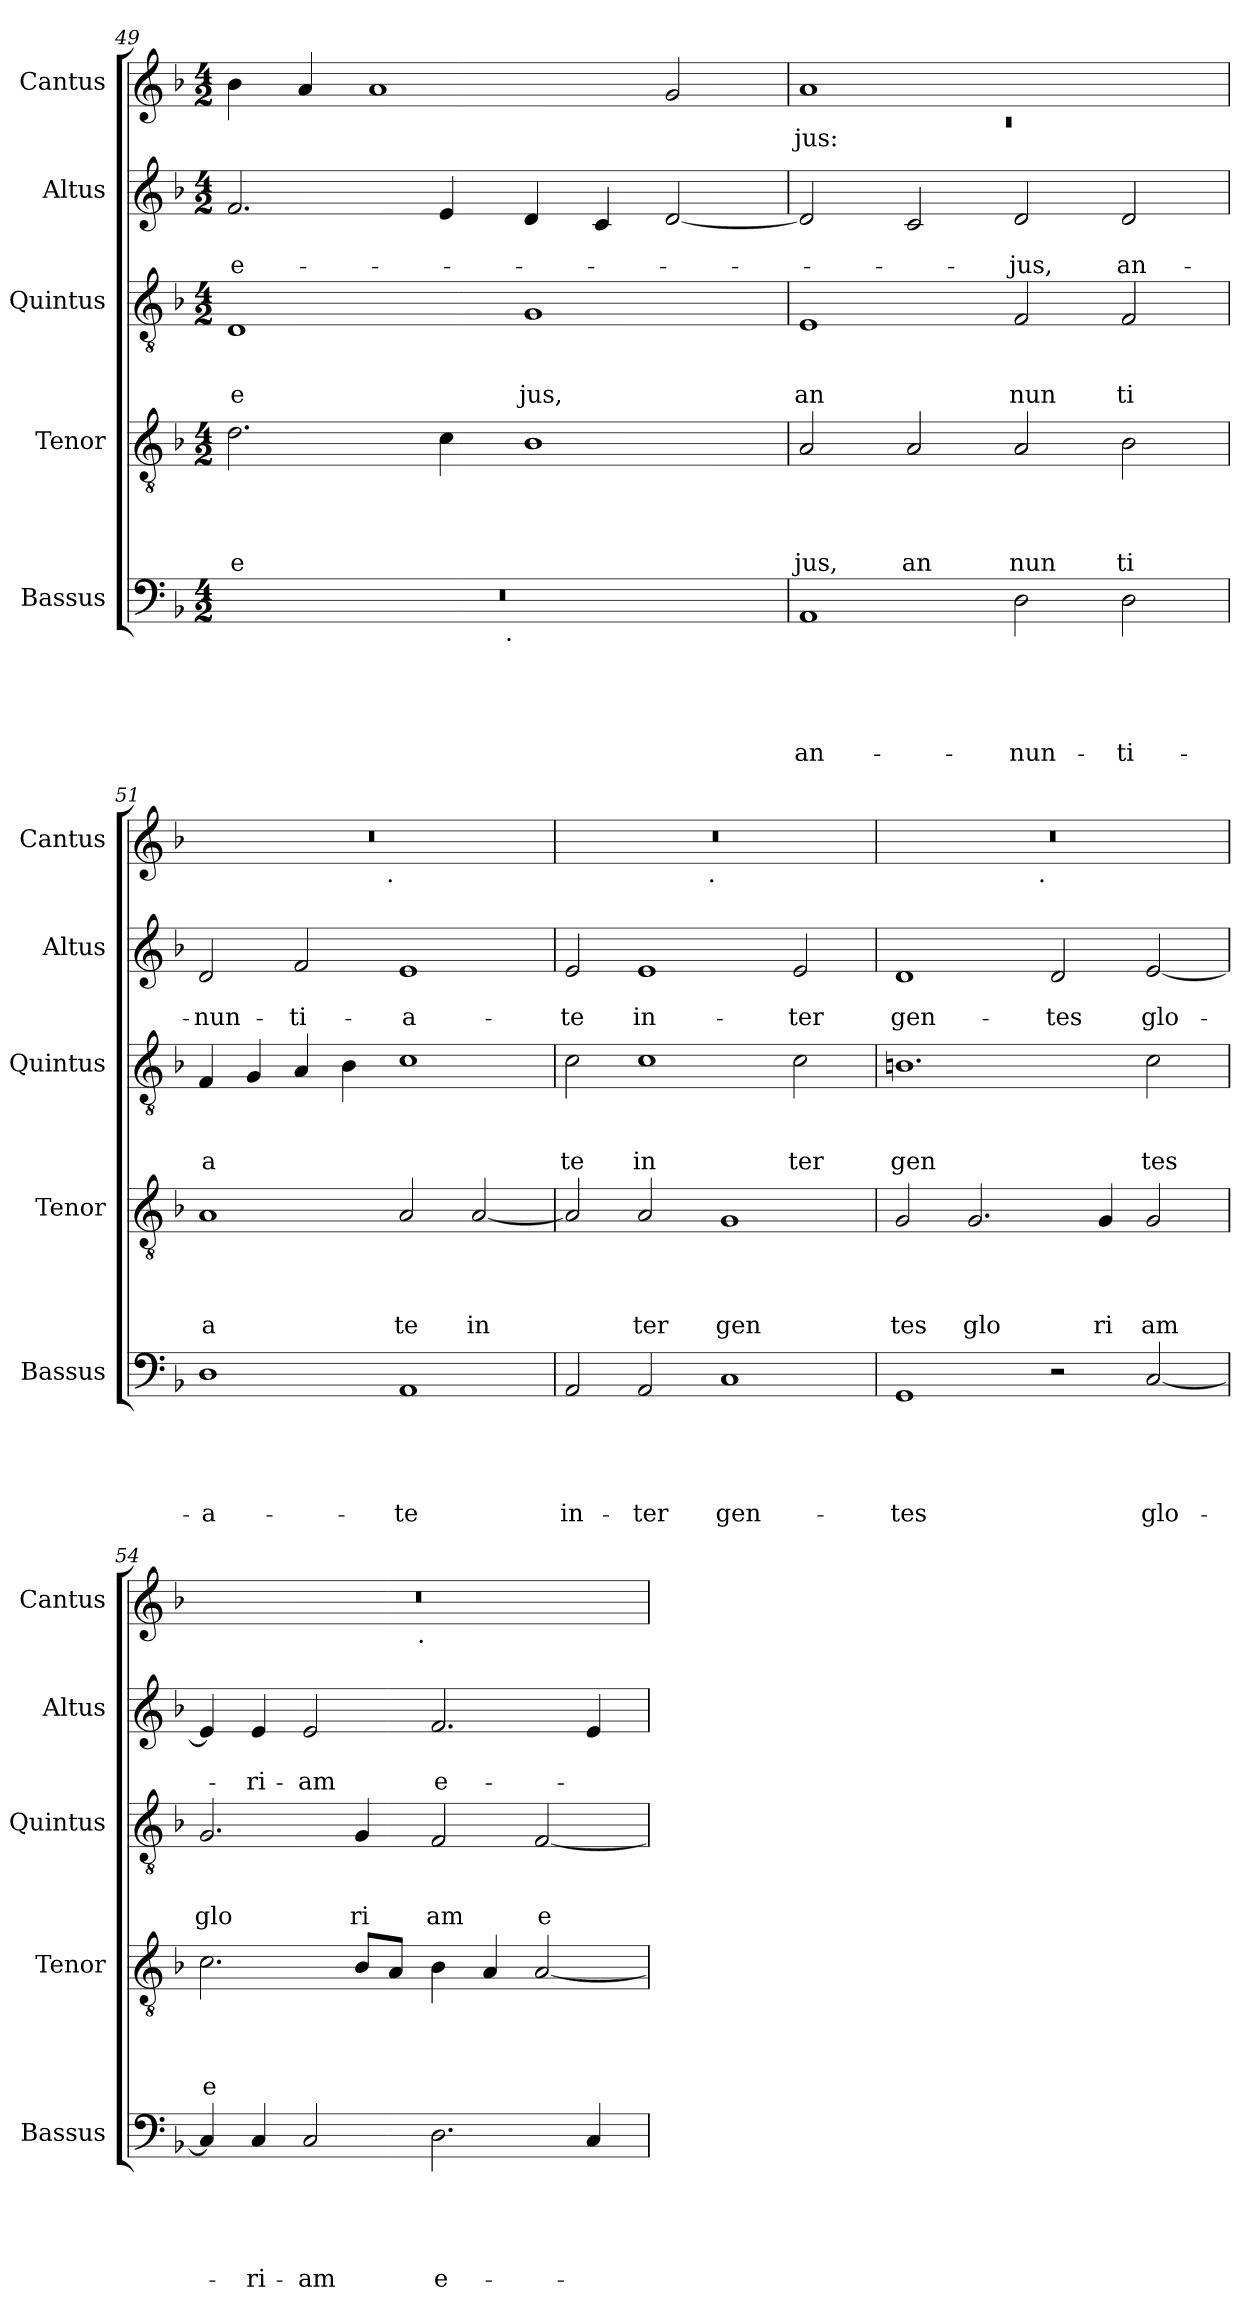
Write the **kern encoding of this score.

**kern	**text	**text	**text	**text	**text	**kern	**text	**text	**text	**text	**kern	**text	**text	**text	**kern	**text	**text	**kern	**text
*part5	*part5	*part5	*part5	*part5	*part5	*part4	*part4	*part4	*part4	*part4	*part3	*part3	*part3	*part3	*part2	*part2	*part2	*part1	*part1
*staff5	*staff5	*staff5	*staff5	*staff5	*staff5	*staff4	*staff4	*staff4	*staff4	*staff4	*staff3	*staff3	*staff3	*staff3	*staff2	*staff2	*staff2	*staff1	*staff1
*I"Bassus	*	*	*	*	*	*I"Tenor	*	*	*	*	*I"Quintus	*	*	*	*I"Altus	*	*	*I"Cantus	*
*I'Bassus	*	*	*	*	*	*I'Tenor	*	*	*	*	*I'Quintus	*	*	*	*I'Altus	*	*	*I'Cantus	*
*clefF4	*	*	*	*	*	*clefGv2	*	*	*	*	*clefGv2	*	*	*	*clefG2	*	*	*clefG2	*
*ITrd-3c-5	*	*	*	*	*	*	*	*	*	*	*ITrd-3c-5	*	*	*	*ITrd-3c-5	*	*	*ITrd-3c-5	*
*k[b-e-]	*	*	*	*	*	*k[b-]	*	*	*	*	*k[b-e-]	*	*	*	*k[b-e-]	*	*	*k[b-e-]	*
*B-:	*	*	*	*	*	*F:	*	*	*	*	*B-:	*	*	*	*B-:	*	*	*B-:	*
*M4/2	*	*	*	*	*	*M4/2	*	*	*	*	*M4/2	*	*	*	*M4/2	*	*	*M4/2	*
=49	=49	=49	=49	=49	=49	=49	=49	=49	=49	=49	=49	=49	=49	=49	=49	=49	=49	=49	=49
!	!	!	!	!	!	!	!	!	!	!LO:LY:b	!	!	!	!LO:LY:b	!	!	!LO:LY:b	!	!
*^	*	*	*	*	*	*	*	*	*	*	*	*	*	*	*	*	*	*	*
0r	2ryy	.	.	.	.	.	2.d\	.	.	.	e	1G	.	.	e	2.b-/	.	e-	4ee-\	.
.	.	.	.	.	.	.	.	.	.	.	.	.	.	.	.	.	.	.	4dd/	.
.	4...ryy	.	.	.	.	.	.	.	.	.	.	.	.	.	.	.	.	.	1dd	.
.	.	.	.	.	.	.	4c\	.	.	.	.	.	.	.	.	4a/	.	.	.	.
!	!LO:TX:b:t=.	!	!	!	!	!	!	!	!	!	!	!	!	!	!	!	!	!	!	!
.	1ryy	.	.	.	.	.	.	.	.	.	.	.	.	.	.	.	.	.	.	.
!	!	!	!	!	!	!	!	!	!	!	!	!	!	!	!LO:LY:b	!	!	!	!	!
.	.	.	.	.	.	.	1B-	.	.	.	.	1c	.	.	jus,	4g/	.	.	.	.
.	.	.	.	.	.	.	.	.	.	.	.	.	.	.	.	4f/	.	.	.	.
.	.	.	.	.	.	.	.	.	.	.	.	.	.	.	.	[<2g/	.	.	2cc/	.
.	32ryy	.	.	.	.	.	.	.	.	.	.	.	.	.	.	.	.	.	.	.
=50	=50	=50	=50	=50	=50	=50	=50	=50	=50	=50	=50	=50	=50	=50	=50	=50	=50	=50	=50	=50
*	*	*	*	*	*	*	*	*	*	*	*	*	*	*	*	*	*	*	*^	*
!	!	!	!	!	!	!LO:LY:b	!	!	!	!	!LO:LY:b	!	!	!	!LO:LY:b	!	!	!	!	!LO:N:vis=1	!LO:LY:b
*v	*v	*	*	*	*	*	*	*	*	*	*	*	*	*	*	*	*	*	*	*	*
1D	.	.	.	.	an-	2A/	.	.	.	jus,	1A	.	.	an	2g/]	.	.	1dd	0rc	-jus:
!	!	!	!	!	!	!	!	!	!	!LO:LY:b	!	!	!	!	!	!	!	!	!	!
.	.	.	.	.	.	2A/	.	.	.	an	.	.	.	.	2f/	.	.	.	.	.
!	!	!	!	!	!LO:LY:b	!	!	!	!	!LO:LY:b	!	!	!	!LO:LY:b	!	!	!LO:LY:b	!	!	!
2G\	.	.	.	.	-nun-	2A/	.	.	.	nun	2B-/	.	.	nun	2g/	.	-jus,	1ryy	.	.
!	!	!	!	!	!LO:LY:b	!	!	!	!	!LO:LY:b	!	!	!	!LO:LY:b	!	!	!LO:LY:b	!	!	!
2G\	.	.	.	.	-ti-	2B-\	.	.	.	ti	2B-/	.	.	ti	2g/	.	an-	.	.	.
=51	=51	=51	=51	=51	=51	=51	=51	=51	=51	=51	=51	=51	=51	=51	=51	=51	=51	=51	=51	=51
!	!	!	!	!	!LO:LY:b	!	!	!	!	!LO:LY:b	!	!	!	!LO:LY:b	!	!	!LO:LY:b	!	!	!
1G	.	.	.	.	-a-	1A	.	.	.	a	4B-/	.	.	a	2g/	.	-nun-	0r	2ryy	.
.	.	.	.	.	.	.	.	.	.	.	4c/	.	.	.	.	.	.	.	.	.
!	!	!	!	!	!	!	!	!	!	!	!	!	!	!	!	!	!LO:LY:b	!	!	!
.	.	.	.	.	.	.	.	.	.	.	4d/	.	.	.	2b-/	.	-ti-	.	4...ryy	.
.	.	.	.	.	.	.	.	.	.	.	4e-\	.	.	.	.	.	.	.	.	.
!	!	!	!	!	!	!	!	!	!	!	!	!	!	!	!	!	!	!	!LO:TX:b:t=.	!
.	.	.	.	.	.	.	.	.	.	.	.	.	.	.	.	.	.	.	1ryy	.
!	!	!	!	!	!LO:LY:b	!	!	!	!	!LO:LY:b	!	!	!	!	!	!	!LO:LY:b	!	!	!
1D	.	.	.	.	-te	2A/	.	.	.	te	1f	.	.	.	1a	.	-a-	.	.	.
!	!	!	!	!	!	!	!	!	!	!LO:LY:b	!	!	!	!	!	!	!	!	!	!
.	.	.	.	.	.	[<2A/	.	.	.	in	.	.	.	.	.	.	.	.	.	.
.	.	.	.	.	.	.	.	.	.	.	.	.	.	.	.	.	.	.	32ryy	.
=52	=52	=52	=52	=52	=52	=52	=52	=52	=52	=52	=52	=52	=52	=52	=52	=52	=52	=52	=52	=52
!	!	!	!	!	!LO:LY:b	!	!	!	!	!	!	!	!	!LO:LY:b	!	!	!LO:LY:b	!	!	!
2D/	.	.	.	.	in-	2A/]	.	.	.	.	2f\	.	.	te	2a/	.	-te	0r	2ryy	.
!	!	!	!	!	!LO:LY:b	!	!	!	!	!LO:LY:b	!	!	!	!LO:LY:b	!	!	!LO:LY:b	!	!	!
2D/	.	.	.	.	-ter	2A/	.	.	.	ter	1f	.	.	in	1a	.	in-	.	4...ryy	.
!	!	!	!	!	!	!	!	!	!	!	!	!	!	!	!	!	!	!	!LO:TX:b:t=.	!
.	.	.	.	.	.	.	.	.	.	.	.	.	.	.	.	.	.	.	1ryy	.
!	!	!	!	!	!LO:LY:b	!	!	!	!	!LO:LY:b	!	!	!	!	!	!	!	!	!	!
1F	.	.	.	.	gen-	1G	.	.	.	gen	.	.	.	.	.	.	.	.	.	.
!	!	!	!	!	!	!	!	!	!	!	!	!	!	!LO:LY:b	!	!	!LO:LY:b	!	!	!
.	.	.	.	.	.	.	.	.	.	.	2f\	.	.	ter	2a/	.	-ter	.	.	.
.	.	.	.	.	.	.	.	.	.	.	.	.	.	.	.	.	.	.	32ryy	.
=53	=53	=53	=53	=53	=53	=53	=53	=53	=53	=53	=53	=53	=53	=53	=53	=53	=53	=53	=53	=53
!	!	!	!	!	!LO:LY:b	!	!	!	!	!LO:LY:b	!	!	!	!LO:LY:b	!	!	!LO:LY:b	!	!	!
1C	.	.	.	.	-tes	2G/	.	.	.	tes	1.en	.	.	gen	1g	.	gen-	0r	2ryy	.
!	!	!	!	!	!	!	!	!	!	!LO:LY:b	!	!	!	!	!	!	!	!	!	!
.	.	.	.	.	.	2.G/	.	.	.	glo	.	.	.	.	.	.	.	.	4...ryy	.
!	!	!	!	!	!	!	!	!	!	!	!	!	!	!	!	!	!	!	!LO:TX:b:t=.	!
.	.	.	.	.	.	.	.	.	.	.	.	.	.	.	.	.	.	.	1ryy	.
!	!	!	!	!	!	!	!	!	!	!	!	!	!	!	!	!	!LO:LY:b	!	!	!
2r	.	.	.	.	.	.	.	.	.	.	.	.	.	.	2g/	.	-tes	.	.	.
!	!	!	!	!	!	!	!	!	!	!LO:LY:b	!	!	!	!	!	!	!	!	!	!
.	.	.	.	.	.	4G/	.	.	.	ri	.	.	.	.	.	.	.	.	.	.
!	!	!	!	!	!LO:LY:b	!	!	!	!	!LO:LY:b	!	!	!	!LO:LY:b	!	!	!LO:LY:b	!	!	!
[<2F/	.	.	.	.	glo-	2G/	.	.	.	am	2f\	.	.	tes	[<2a/	.	glo-	.	.	.
.	.	.	.	.	.	.	.	.	.	.	.	.	.	.	.	.	.	.	32ryy	.
=54	=54	=54	=54	=54	=54	=54	=54	=54	=54	=54	=54	=54	=54	=54	=54	=54	=54	=54	=54	=54
!	!	!	!	!	!	!	!	!	!	!LO:LY:b	!	!	!	!LO:LY:b	!	!	!	!	!	!
4F/]	.	.	.	.	.	2.c\	.	.	.	e	2.c/	.	.	glo	4a/]	.	.	0r	2ryy	.
!	!	!	!	!	!LO:LY:b	!	!	!	!	!	!	!	!	!	!	!	!LO:LY:b	!	!	!
4F/	.	.	.	.	-ri-	.	.	.	.	.	.	.	.	.	4a/	.	-ri-	.	.	.
!	!	!	!	!	!LO:LY:b	!	!	!	!	!	!	!	!	!	!	!	!LO:LY:b	!	!	!
2F/	.	.	.	.	-am	.	.	.	.	.	.	.	.	.	2a/	.	-am	.	4...ryy	.
!	!	!	!	!	!	!	!	!	!	!	!	!	!	!LO:LY:b	!	!	!	!	!	!
.	.	.	.	.	.	8B-/L	.	.	.	.	4c/	.	.	ri	.	.	.	.	.	.
.	.	.	.	.	.	8A/J	.	.	.	.	.	.	.	.	.	.	.	.	.	.
!	!	!	!	!	!	!	!	!	!	!	!	!	!	!	!	!	!	!	!LO:TX:b:t=.	!
.	.	.	.	.	.	.	.	.	.	.	.	.	.	.	.	.	.	.	1ryy	.
!	!	!	!	!	!LO:LY:b	!	!	!	!	!	!	!	!	!LO:LY:b	!	!	!LO:LY:b	!	!	!
2.G\	.	.	.	.	e-	4B-\	.	.	.	.	2B-/	.	.	am	2.b-/	.	e-	.	.	.
.	.	.	.	.	.	4A/	.	.	.	.	.	.	.	.	.	.	.	.	.	.
!	!	!	!	!	!	!	!	!	!	!	!	!	!	!LO:LY:b	!	!	!	!	!	!
.	.	.	.	.	.	[<2A/	.	.	.	.	[<2B-/	.	.	e	.	.	.	.	.	.
4F/	.	.	.	.	.	.	.	.	.	.	.	.	.	.	4a/	.	.	.	.	.
.	.	.	.	.	.	.	.	.	.	.	.	.	.	.	.	.	.	.	32ryy	.
*	*	*	*	*	*	*	*	*	*	*	*	*	*	*	*	*	*	*v	*v	*
=	=	=	=	=	=	=	=	=	=	=	=	=	=	=	=	=	=	=	=
*-	*-	*-	*-	*-	*-	*-	*-	*-	*-	*-	*-	*-	*-	*-	*-	*-	*-	*-	*-
